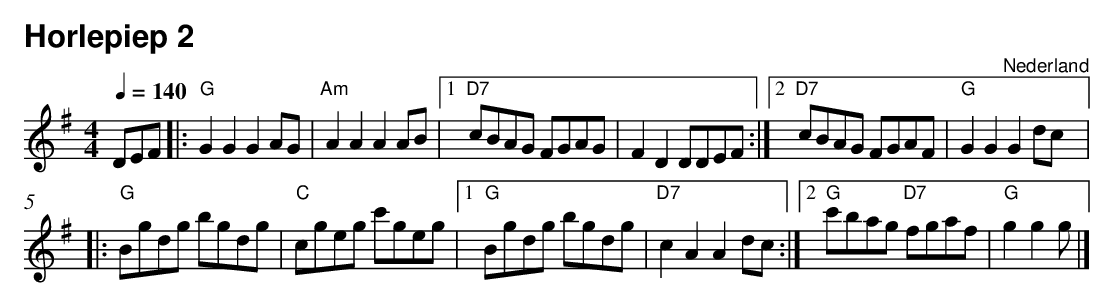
X:1
T:Horlepiep 2
C:Nederland
M:4/4
L:1/8
Q:1/4=140
K:G
V:1 clef=treble
DEF|:"G"G2G2G2AG |"Am" A2A2A2AB |1"D7" cBAG FGAG | F2D2DDEF :|2"D7" cBAG FGAF |"G" G2G2G2dc|:$
"G"Bgdg bgdg |"C"cgeg c'geg|1"G"Bgdg bgdg|"D7"c2A2A2dc :|2"G" c'bag"D7" fgaf|"G"g2g2g|]
